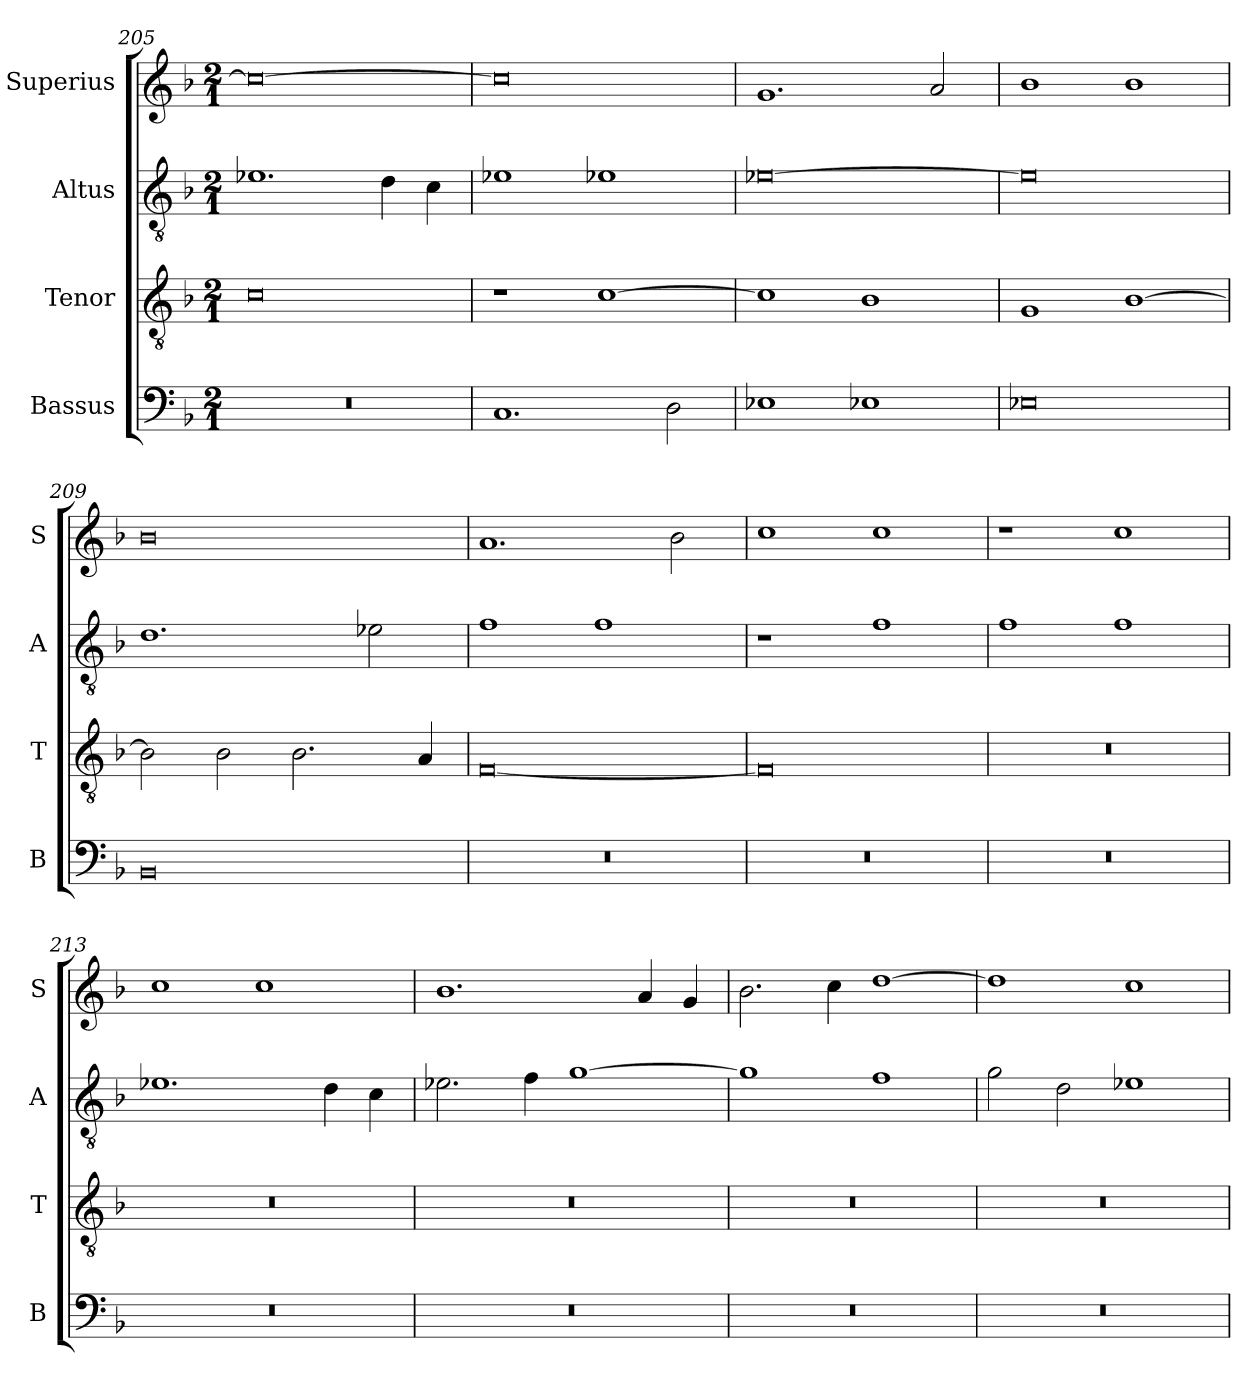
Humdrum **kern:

**kern	**kern	**kern	**kern
*part4	*part3	*part2	*part1
*staff4	*staff3	*staff2	*staff1
*I"Bassus	*I"Tenor	*I"Altus	*I"Superius
*I'B	*I'T	*I'A	*I'S
*clefF4	*clefGv2	*clefGv2	*clefG2
*k[b-]	*k[b-]	*k[b-]	*k[b-]
*M2/1	*M2/1	*M2/1	*M2/1
=205	=205	=205	=205
0r	0c	1.e-X	0cc_
.	.	4d\	.
.	.	4c\	.
=206	=206	=206	=206
1.C	1r	1e-X	0cc]
.	[1c	1e-X	.
2D\	.	.	.
=207	=207	=207	=207
1E-X	1c]	[0e-X	1.g
1E-X	1B-	.	.
.	.	.	2a/
=208	=208	=208	=208
0E-X	1G	0e-]	1b-
.	[1B-	.	1b-
=209	=209	=209	=209
0BB-	2B-\]	1.d	0b-
.	2B-\	.	.
.	2.B-\	.	.
.	.	2e-X\	.
.	4A/	.	.
=210	=210	=210	=210
0r	[0F	1f	1.a
.	.	1f	.
.	.	.	2b-\
=211	=211	=211	=211
0r	0F]	1r	1cc
.	.	1f	1cc
=212	=212	=212	=212
0r	0r	1f	1r
.	.	1f	1cc
=213	=213	=213	=213
0r	0r	1.e-X	1cc
.	.	.	1cc
.	.	4d\	.
.	.	4c\	.
=214	=214	=214	=214
0r	0r	2.e-X\	1.b-
.	.	4f\	.
.	.	[1g	.
.	.	.	4a/
.	.	.	4g/
=215	=215	=215	=215
0r	0r	1g]	2.b-\
.	.	.	4cc\
.	.	1f	[1dd
=216	=216	=216	=216
0r	0r	2g\	1dd]
.	.	2d\	.
.	.	1e-X	1cc
=	=	=	=
*-	*-	*-	*-
